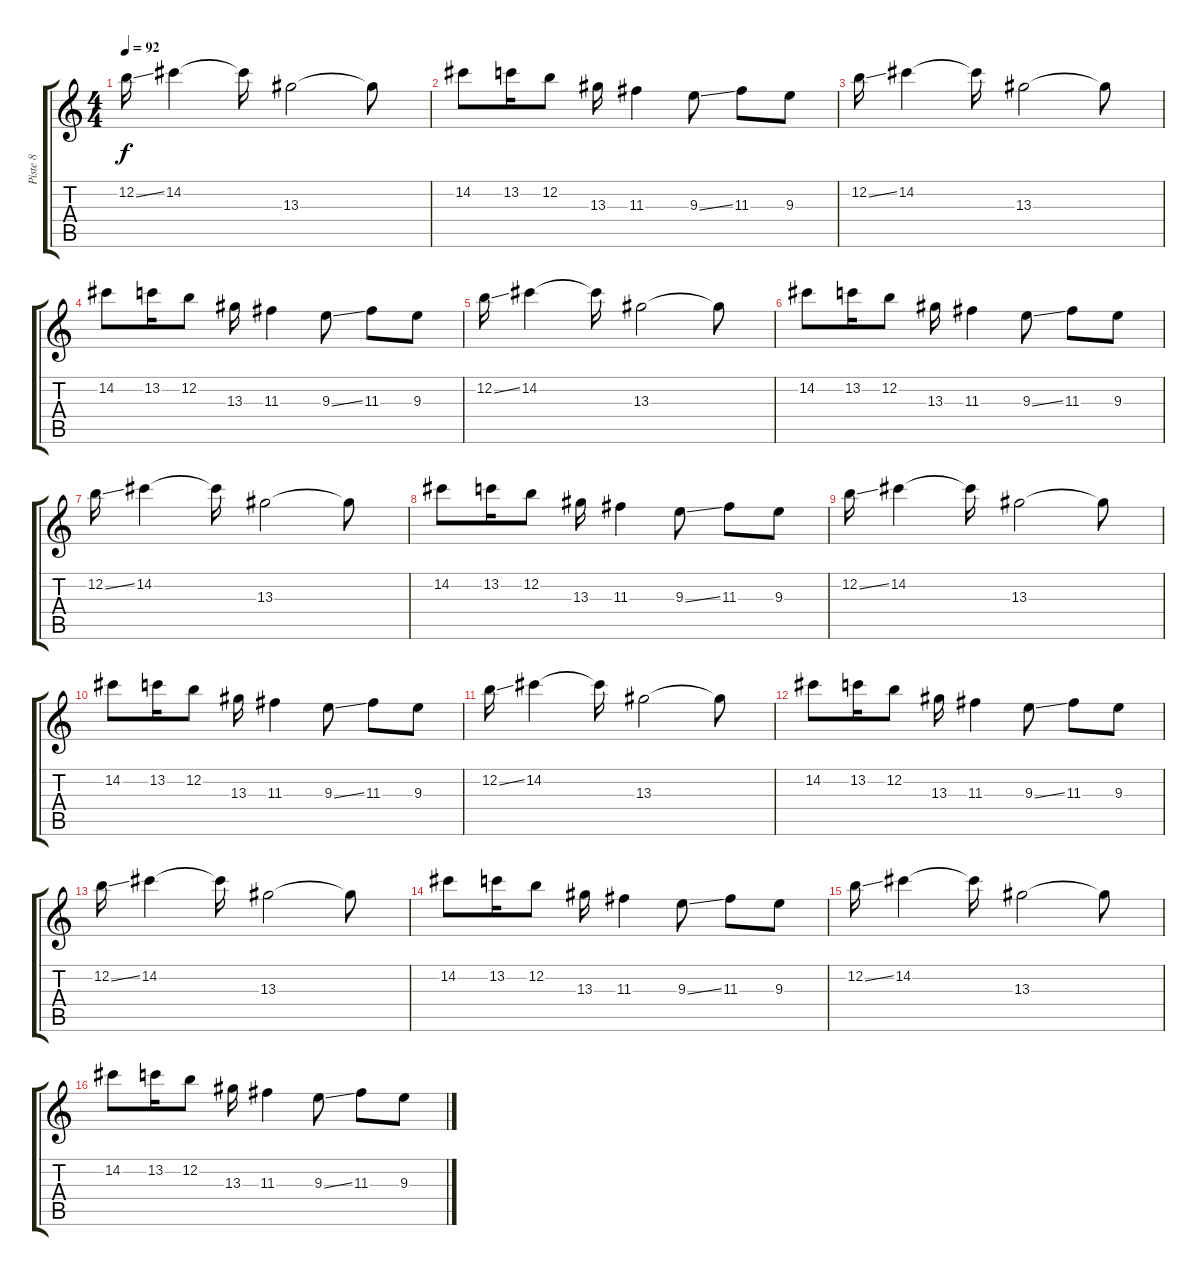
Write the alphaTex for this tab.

\track ("Piste 8" "Piste 8") {instrument overdrivenguitar}
\staff {score tabs}
\tuning (E4 B3 G3 D3 A2 E2) {hide}
\ts (4 4)
\tempo 92
\clef g2
\ks c
12.2{ss}.16{dy f} 14.2.4 14.2{t}.16 13.3.2 13.3{t}.8 |
14.2.8 13.2.16 12.2.8 13.3.16 11.3.4 9.3{ss}.8 11.3.8 9.3.8 |
12.2{ss}.16 14.2.4 14.2{t}.16 13.3.2 13.3{t}.8 |
14.2.8 13.2.16 12.2.8 13.3.16 11.3.4 9.3{ss}.8 11.3.8 9.3.8 |
12.2{ss}.16 14.2.4 14.2{t}.16 13.3.2 13.3{t}.8 |
14.2.8 13.2.16 12.2.8 13.3.16 11.3.4 9.3{ss}.8 11.3.8 9.3.8 |
12.2{ss}.16 14.2.4 14.2{t}.16 13.3.2 13.3{t}.8 |
14.2.8 13.2.16 12.2.8 13.3.16 11.3.4 9.3{ss}.8 11.3.8 9.3.8 |
12.2{ss}.16 14.2.4 14.2{t}.16 13.3.2 13.3{t}.8 |
14.2.8 13.2.16 12.2.8 13.3.16 11.3.4 9.3{ss}.8 11.3.8 9.3.8 |
12.2{ss}.16 14.2.4 14.2{t}.16 13.3.2 13.3{t}.8 |
14.2.8 13.2.16 12.2.8 13.3.16 11.3.4 9.3{ss}.8 11.3.8 9.3.8 |
12.2{ss}.16 14.2.4 14.2{t}.16 13.3.2 13.3{t}.8 |
14.2.8 13.2.16 12.2.8 13.3.16 11.3.4 9.3{ss}.8 11.3.8 9.3.8 |
12.2{ss}.16 14.2.4 14.2{t}.16 13.3.2 13.3{t}.8 |
14.2.8 13.2.16 12.2.8 13.3.16 11.3.4 9.3{ss}.8 11.3.8 9.3.8
